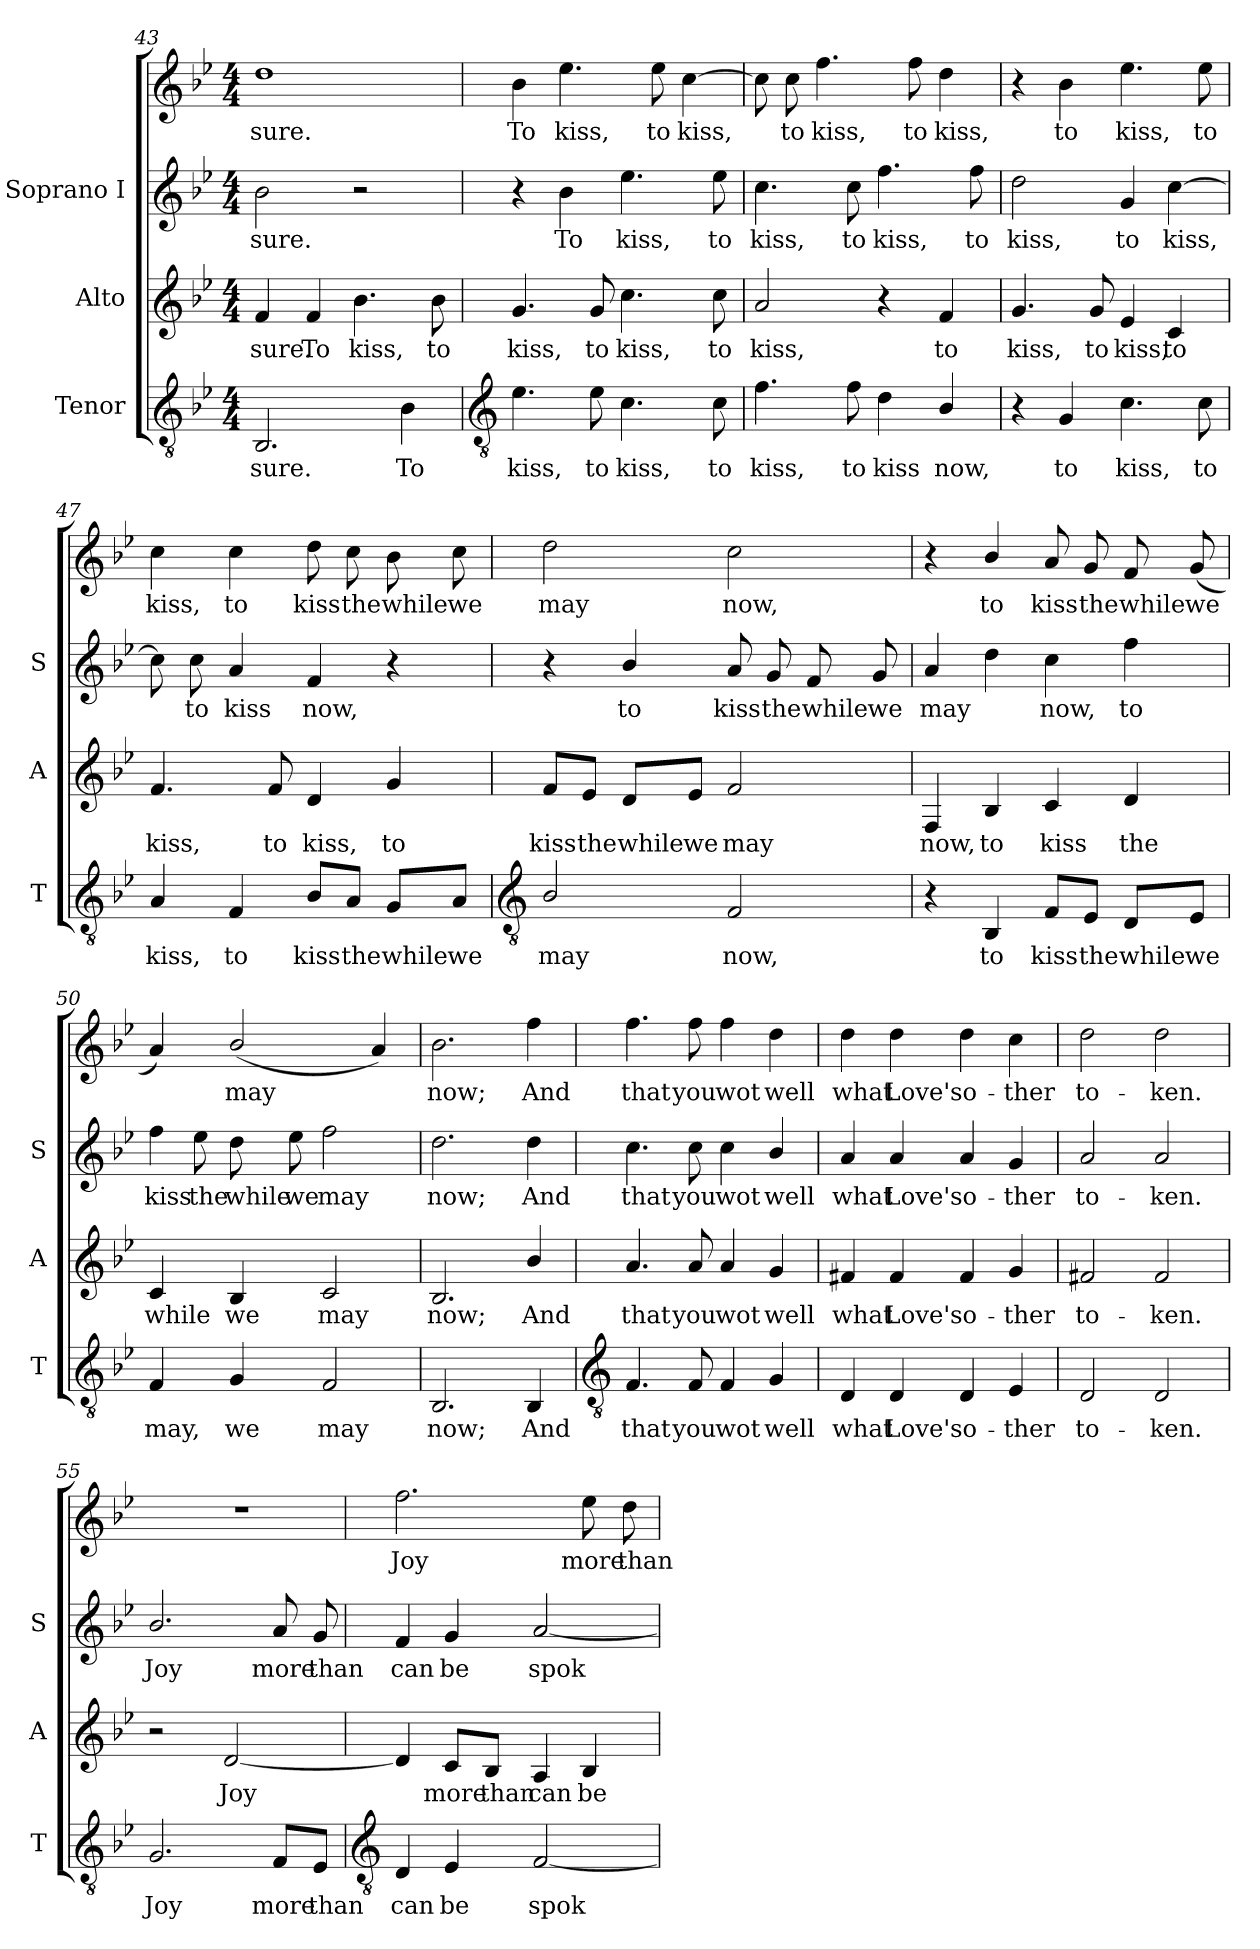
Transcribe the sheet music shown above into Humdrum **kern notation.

**kern	**text	**kern	**text	**kern	**text	**kern	**text
*part3	*part3	*part2	*part2	*part1	*part1	*part1	*part1
*staff4	*staff4	*staff3	*staff3	*staff2	*staff2	*staff1	*staff1
*I"Tenor	*	*I"Alto	*	*I"Soprano I	*	*	*
*I'T	*	*I'A	*	*I'S	*	*	*
*clefGv2	*	*clefG2	*	*clefG2	*	*clefG2	*
*k[b-e-]	*	*k[b-e-]	*	*k[b-e-]	*	*k[b-e-]	*
*B-:	*	*B-:	*	*B-:	*	*B-:	*
*M4/4	*	*M4/4	*	*M4/4	*	*M4/4	*
=43	=43	=43	=43	=43	=43	=43	=43
!	!LO:LY:b	!	!LO:LY:b	!	!LO:LY:b	!	!LO:LY:b
2.BB-	-sure.	4f	-sure.	2b-	sure.	1dd	-sure.
!	!	!	!LO:LY:b	!	!	!	!
.	.	4f	To	.	.	.	.
!	!	!	!LO:LY:b	!	!	!	!
.	.	4.b-	kiss,	2r	.	.	.
!	!LO:LY:b	!	!	!	!	!	!
4B-	To	.	.	.	.	.	.
!	!	!	!LO:LY:b	!	!	!	!
.	.	8b-	to	.	.	.	.
!!LO:LB:g=z
=44	=44	=44	=44	=44	=44	=44	=44
*clefGv2	*	*	*	*	*	*	*
!	!LO:LY:b	!	!LO:LY:b	!	!	!	!LO:LY:b
4.e-	kiss,	4.g	kiss,	4r	.	4b-	To
!	!	!	!	!	!LO:LY:b	!	!LO:LY:b
.	.	.	.	4b-	To	4.ee-	kiss,
!	!LO:LY:b	!	!LO:LY:b	!	!	!	!
8e-	to	8g	to	.	.	.	.
!	!LO:LY:b	!	!LO:LY:b	!	!LO:LY:b	!	!
4.c	kiss,	4.cc	kiss,	4.ee-	kiss,	.	.
!	!	!	!	!	!	!	!LO:LY:b
.	.	.	.	.	.	8ee-	to
!	!	!	!	!	!	!	!LO:LY:b
.	.	.	.	.	.	[4cc	kiss,
!	!LO:LY:b	!	!LO:LY:b	!	!LO:LY:b	!	!
8c	to	8cc	to	8ee-	to	.	.
=45	=45	=45	=45	=45	=45	=45	=45
!	!LO:LY:b	!	!LO:LY:b	!	!LO:LY:b	!	!
4.f	kiss,	2a	kiss,	4.cc	kiss,	8cc]	.
!	!	!	!	!	!	!	!LO:LY:b
.	.	.	.	.	.	8cc	to
!	!	!	!	!	!	!	!LO:LY:b
.	.	.	.	.	.	4.ff	kiss,
!	!LO:LY:b	!	!	!	!LO:LY:b	!	!
8f	to	.	.	8cc	to	.	.
!	!LO:LY:b	!	!	!	!LO:LY:b	!	!
4d	kiss	4r	.	4.ff	kiss,	.	.
!	!	!	!	!	!	!	!LO:LY:b
.	.	.	.	.	.	8ff	to
!	!LO:LY:b	!	!LO:LY:b	!	!	!	!LO:LY:b
4B-/	now,	4f	to	.	.	4dd	kiss,
!	!	!	!	!	!LO:LY:b	!	!
.	.	.	.	8ff	to	.	.
=46	=46	=46	=46	=46	=46	=46	=46
!	!	!	!LO:LY:b	!	!LO:LY:b	!	!
4r	.	4.g	kiss,	2dd	kiss,	4r	.
!	!LO:LY:b	!	!	!	!	!	!LO:LY:b
4G	to	.	.	.	.	4b-	to
!	!	!	!LO:LY:b	!	!	!	!
.	.	8g	to	.	.	.	.
!	!LO:LY:b	!	!LO:LY:b	!	!LO:LY:b	!	!LO:LY:b
4.c	kiss,	4e-	kiss,	4g	to	4.ee-	kiss,
!	!	!	!LO:LY:b	!	!LO:LY:b	!	!
.	.	4c	to	[4cc	kiss,	.	.
!	!LO:LY:b	!	!	!	!	!	!LO:LY:b
8c	to	.	.	.	.	8ee-	to
=47	=47	=47	=47	=47	=47	=47	=47
!	!LO:LY:b	!	!LO:LY:b	!	!	!	!LO:LY:b
4A	kiss,	4.f	kiss,	8cc]	.	4cc	kiss,
!	!	!	!	!	!LO:LY:b	!	!
.	.	.	.	8cc	to	.	.
!	!LO:LY:b	!	!	!	!LO:LY:b	!	!LO:LY:b
4F	to	.	.	4a	kiss	4cc	to
!	!	!	!LO:LY:b	!	!	!	!
.	.	8f	to	.	.	.	.
!	!LO:LY:b	!	!LO:LY:b	!	!LO:LY:b	!	!LO:LY:b
8B-/L	kiss	4d	kiss,	4f	now,	8dd	kiss
!	!LO:LY:b	!	!	!	!	!	!LO:LY:b
8A/J	the	.	.	.	.	8cc	the
!	!LO:LY:b	!	!LO:LY:b	!	!	!	!LO:LY:b
8G/L	while	4g	to	4r	.	8b-	while
!	!LO:LY:b	!	!	!	!	!	!LO:LY:b
8A/J	we	.	.	.	.	8cc	we
!!LO:LB:g=z
=48	=48	=48	=48	=48	=48	=48	=48
*clefGv2	*	*	*	*	*	*	*
!	!LO:LY:b	!	!LO:LY:b	!	!	!	!LO:LY:b
2B-/	may	8f/L	kiss	4r	.	2dd	may
!	!	!	!LO:LY:b	!	!	!	!
.	.	8e-/J	the	.	.	.	.
!	!	!	!LO:LY:b	!	!LO:LY:b	!	!
.	.	8d/L	while	4b-/	to	.	.
!	!	!	!LO:LY:b	!	!	!	!
.	.	8e-/J	we	.	.	.	.
!	!LO:LY:b	!	!LO:LY:b	!	!LO:LY:b	!	!LO:LY:b
2F	now,	2f	may	8a	kiss	2cc	now,
!	!	!	!	!	!LO:LY:b	!	!
.	.	.	.	8g	the	.	.
!	!	!	!	!	!LO:LY:b	!	!
.	.	.	.	8f	while	.	.
!	!	!	!	!	!LO:LY:b	!	!
.	.	.	.	8g	we	.	.
=49	=49	=49	=49	=49	=49	=49	=49
!	!	!	!LO:LY:b	!	!LO:LY:b	!	!
4r	.	4F	now,	4a	may	4r	.
!	!LO:LY:b	!	!LO:LY:b	!	!	!	!LO:LY:b
4BB-	to	4B-	to	4dd	.	4b-/	to
!	!LO:LY:b	!	!LO:LY:b	!	!LO:LY:b	!	!LO:LY:b
8F/L	kiss	4c	kiss	4cc	now,	8a	kiss
!	!LO:LY:b	!	!	!	!	!	!LO:LY:b
8E-/J	the	.	.	.	.	8g	the
!	!LO:LY:b	!	!LO:LY:b	!	!LO:LY:b	!	!LO:LY:b
8D/L	while	4d	the	4ff	to	8f	while
!	!LO:LY:b	!	!	!	!	!	!LO:LY:b
8E-/J	we	.	.	.	.	(<8gL	we
=50	=50	=50	=50	=50	=50	=50	=50
!	!LO:LY:b	!	!LO:LY:b	!	!LO:LY:b	!	!
4F	may,	4c	while	8ffJ	kiss	4a)	.
!	!	!	!	!	!LO:LY:b	!	!
.	.	.	.	8ee-	the	.	.
!	!LO:LY:b	!	!LO:LY:b	!	!LO:LY:b	!	!LO:LY:b
4G	we	4B-	we	8dd	while	(<2b-/	may
!	!	!	!	!	!LO:LY:b	!	!
.	.	.	.	8ee-	we	.	.
!	!LO:LY:b	!	!LO:LY:b	!	!LO:LY:b	!	!
2F	may	2c	may	2ff	may	.	.
.	.	.	.	.	.	4a)	.
=51	=51	=51	=51	=51	=51	=51	=51
!	!LO:LY:b	!	!LO:LY:b	!	!LO:LY:b	!	!LO:LY:b
2.BB-	now;	2.B-	now;	2.dd	now;	2.b-	now;
!	!LO:LY:b	!	!LO:LY:b	!	!LO:LY:b	!	!LO:LY:b
4BB-	And	4b-/	And	4dd	And	4ff	And
!!LO:LB:g=z
=52	=52	=52	=52	=52	=52	=52	=52
*clefGv2	*	*	*	*	*	*	*
!	!LO:LY:b	!	!LO:LY:b	!	!LO:LY:b	!	!LO:LY:b
4.F	that	4.a	that	4.cc	that	4.ff	that
!	!LO:LY:b	!	!LO:LY:b	!	!LO:LY:b	!	!LO:LY:b
8F	you	8a	you	8cc	you	8ff	you
!	!LO:LY:b	!	!LO:LY:b	!	!LO:LY:b	!	!LO:LY:b
4F	wot	4a	wot	4cc	wot	4ff	wot
!	!LO:LY:b	!	!LO:LY:b	!	!LO:LY:b	!	!LO:LY:b
4G	well	4g	well	4b-/	well	4dd	well
=53	=53	=53	=53	=53	=53	=53	=53
!	!LO:LY:b	!	!LO:LY:b	!	!LO:LY:b	!	!LO:LY:b
4D	what	4f#X	what	4a	what	4dd	what
!	!LO:LY:b	!	!LO:LY:b	!	!LO:LY:b	!	!LO:LY:b
4D	Love's	4f#	Love's	4a	Love's	4dd	Love's
!	!LO:LY:b	!	!LO:LY:b	!	!LO:LY:b	!	!LO:LY:b
4D	o-	4f#	o-	4a	o-	4dd	o-
!	!LO:LY:b	!	!LO:LY:b	!	!LO:LY:b	!	!LO:LY:b
4E-	-ther	4g	-ther	4g	-ther	4cc	-ther
=54	=54	=54	=54	=54	=54	=54	=54
!	!LO:LY:b	!	!LO:LY:b	!	!LO:LY:b	!	!LO:LY:b
2D	to-	2f#X	to-	2a	to-	2dd	to-
!	!LO:LY:b	!	!LO:LY:b	!	!LO:LY:b	!	!LO:LY:b
2D	-ken.	2f#	-ken.	2a	-ken.	2dd	-ken.
=55	=55	=55	=55	=55	=55	=55	=55
!	!LO:LY:b	!	!	!	!LO:LY:b	!	!
2.G	Joy	2r	.	2.b-/	Joy	1r	.
!	!	!	!LO:LY:b	!	!	!	!
.	.	[2d	Joy	.	.	.	.
!	!LO:LY:b	!	!	!	!LO:LY:b	!	!
8F/L	more	.	.	8a	more	.	.
!	!LO:LY:b	!	!	!	!LO:LY:b	!	!
8E-/J	than	.	.	8g	than	.	.
!!LO:LB:g=z
=56	=56	=56	=56	=56	=56	=56	=56
*clefGv2	*	*	*	*	*	*	*
!	!LO:LY:b	!	!	!	!LO:LY:b	!	!LO:LY:b
4D	can	4d]	.	4f	can	2.ff	Joy
!	!LO:LY:b	!	!LO:LY:b	!	!LO:LY:b	!	!
4E-	be	8c/L	more	4g	be	.	.
!	!	!	!LO:LY:b	!	!	!	!
.	.	8B-/J	than	.	.	.	.
!	!LO:LY:b	!	!LO:LY:b	!	!LO:LY:b	!	!
[2F	spok-	4A	can	[2a	spok-	.	.
!	!	!	!LO:LY:b	!	!	!	!LO:LY:b
.	.	4B-	be	.	.	8ee-	more
!	!	!	!	!	!	!	!LO:LY:b
.	.	.	.	.	.	8dd	than
=	=	=	=	=	=	=	=
*-	*-	*-	*-	*-	*-	*-	*-
